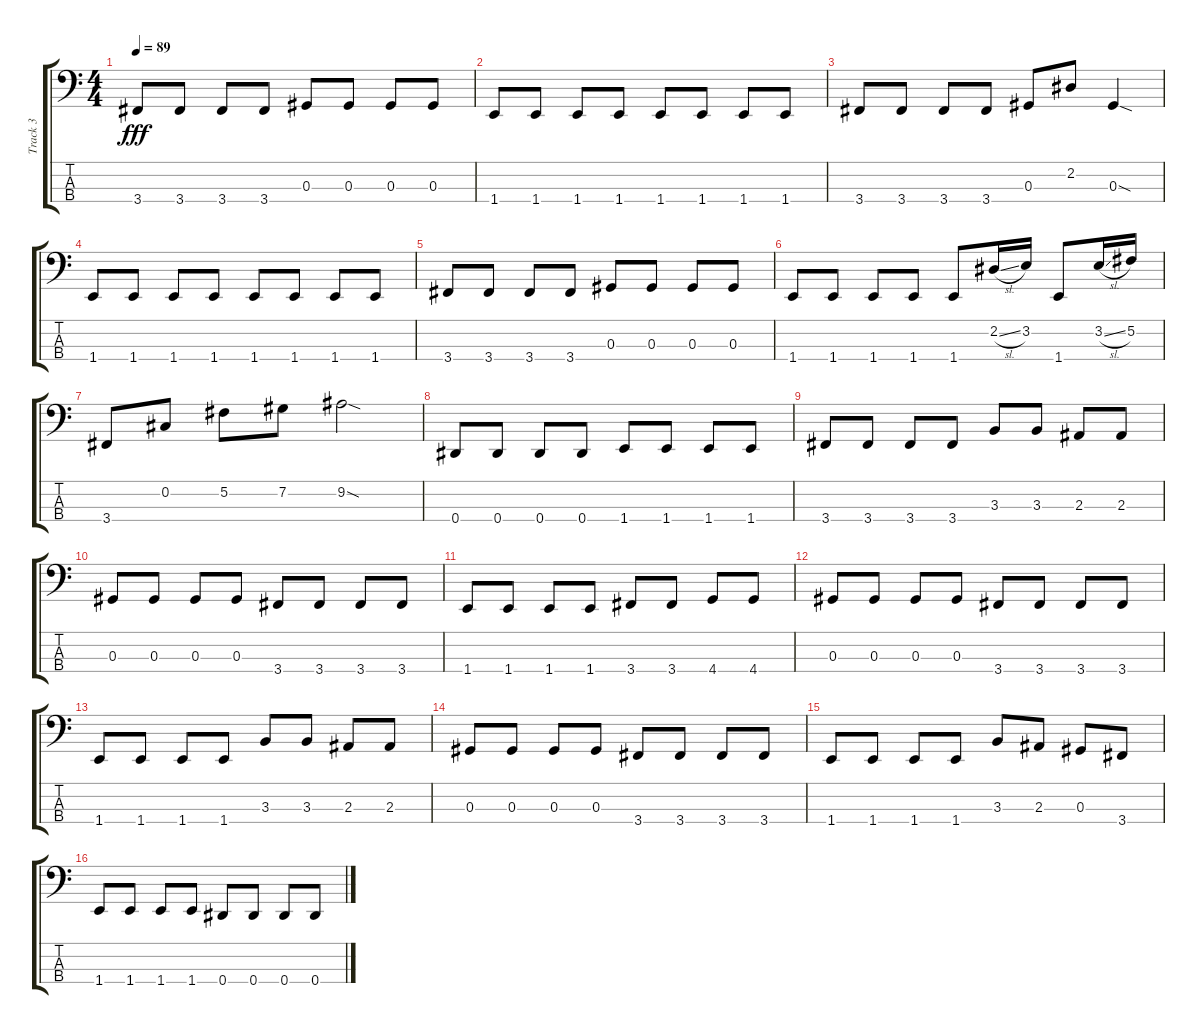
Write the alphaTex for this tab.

\track ("Track 3" "Track 3") {instrument electricbasspick}
\staff {score tabs}
\tuning (Gb2 Db2 Ab1 Eb1) {hide}
\ts (4 4)
\tempo 89
\clef f4
\ks c
3.4.8{dy fff} 3.4.8 3.4.8 3.4.8 0.3.8 0.3.8 0.3.8 0.3.8 |
1.4.8 1.4.8 1.4.8 1.4.8 1.4.8 1.4.8 1.4.8 1.4.8 |
3.4.8 3.4.8 3.4.8 3.4.8 0.3.8 2.2.8 0.3{sod}.4 |
1.4.8 1.4.8 1.4.8 1.4.8 1.4.8 1.4.8 1.4.8 1.4.8 |
3.4.8 3.4.8 3.4.8 3.4.8 0.3.8 0.3.8 0.3.8 0.3.8 |
1.4.8 1.4.8 1.4.8 1.4.8 1.4.8 2.2{sl}.16 3.2.16 1.4.8 3.2{sl}.16 5.2.16 |
3.4.8 0.2.8 5.2.8 7.2.8 9.2{sod}.2 |
0.4.8 0.4.8 0.4.8 0.4.8 1.4.8 1.4.8 1.4.8 1.4.8 |
3.4.8 3.4.8 3.4.8 3.4.8 3.3.8 3.3.8 2.3.8 2.3.8 |
0.3.8 0.3.8 0.3.8 0.3.8 3.4.8 3.4.8 3.4.8 3.4.8 |
1.4.8 1.4.8 1.4.8 1.4.8 3.4.8 3.4.8 4.4.8 4.4.8 |
0.3.8 0.3.8 0.3.8 0.3.8 3.4.8 3.4.8 3.4.8 3.4.8 |
1.4.8 1.4.8 1.4.8 1.4.8 3.3.8 3.3.8 2.3.8 2.3.8 |
0.3.8 0.3.8 0.3.8 0.3.8 3.4.8 3.4.8 3.4.8 3.4.8 |
1.4.8 1.4.8 1.4.8 1.4.8 3.3.8 2.3.8 0.3.8 3.4.8 |
1.4.8 1.4.8 1.4.8 1.4.8 0.4.8 0.4.8 0.4.8 0.4.8
